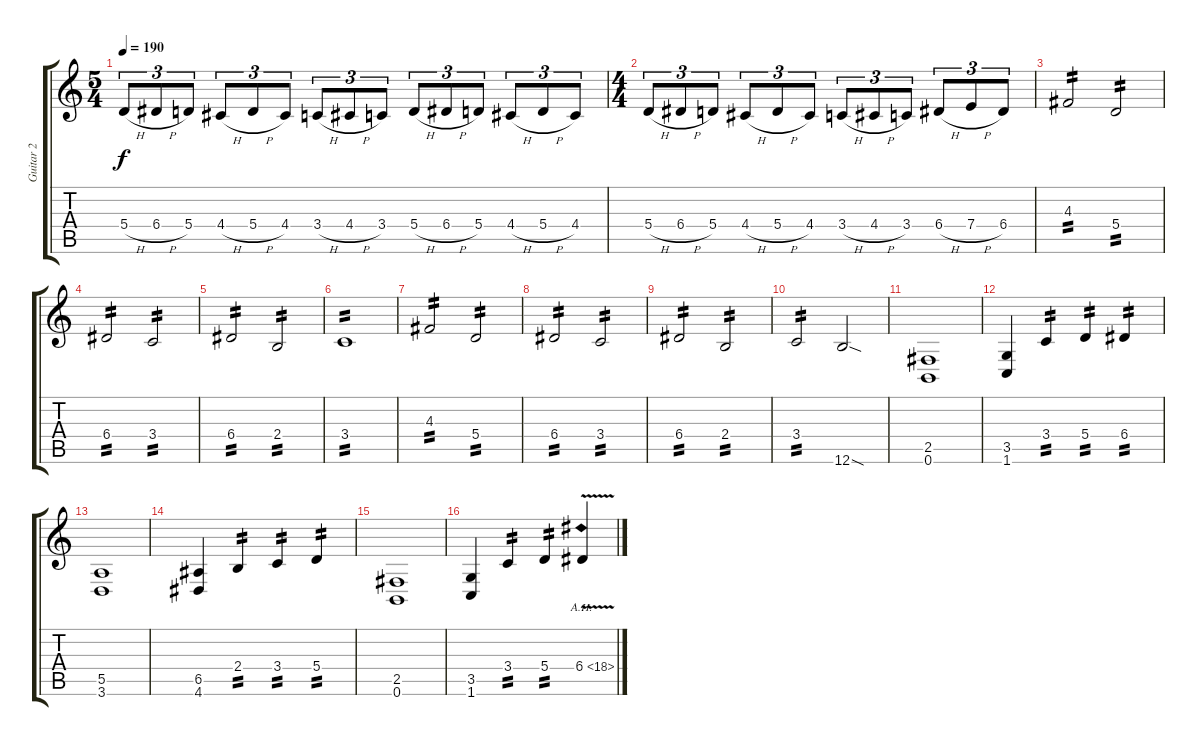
\track ("Guitar 2" "Guitar 2") {instrument distortionguitar}
\staff {score tabs}
\tuning (B3 Gb3 D3 A2 E2 B1) {hide}
\ts (5 4)
\tempo 190
\clef g2
\ks aminor
5.4{h}.8{tu (3 2) dy f} 6.4{h}.8{tu (3 2)} 5.4.8{tu (3 2)} 4.4{h}.8{tu (3 2)} 5.4{h}.8{tu (3 2)} 4.4.8{tu (3 2)} 3.4{h}.8{tu (3 2)} 4.4{h}.8{tu (3 2)} 3.4.8{tu (3 2)} 5.4{h}.8{tu (3 2)} 6.4{h}.8{tu (3 2)} 5.4.8{tu (3 2)} 4.4{h}.8{tu (3 2)} 5.4{h}.8{tu (3 2)} 4.4.8{tu (3 2)} |
\ts (4 4)
5.4{h}.8{tu (3 2)} 6.4{h}.8{tu (3 2)} 5.4.8{tu (3 2)} 4.4{h}.8{tu (3 2)} 5.4{h}.8{tu (3 2)} 4.4.8{tu (3 2)} 3.4{h}.8{tu (3 2)} 4.4{h}.8{tu (3 2)} 3.4.8{tu (3 2)} 6.4{h}.8{tu (3 2)} 7.4{h}.8{tu (3 2)} 6.4.8{tu (3 2)} |
4.3.2{tp 2} 5.4.2{tp 2} |
6.4.2{tp 2} 3.4.2{tp 2} |
6.4.2{tp 2} 2.4.2{tp 2} |
3.4.1{tp 2} |
4.3.2{tp 2} 5.4.2{tp 2} |
6.4.2{tp 2} 3.4.2{tp 2} |
6.4.2{tp 2} 2.4.2{tp 2} |
3.4.2{tp 2} 12.6{sod}.2 |
(2.5 0.6).1 |
(3.5 1.6).4 3.4.4{tp 2} 5.4.4{tp 2} 6.4.4{tp 2} |
(5.5 3.6).1 |
(6.5 4.6).4 2.4.4{tp 2} 3.4.4{tp 2} 5.4.4{tp 2} |
(2.5 0.6).1 |
(3.5 1.6).4 3.4.4{tp 2} 5.4.4{tp 2} 6.4{ah 12 v}.4
